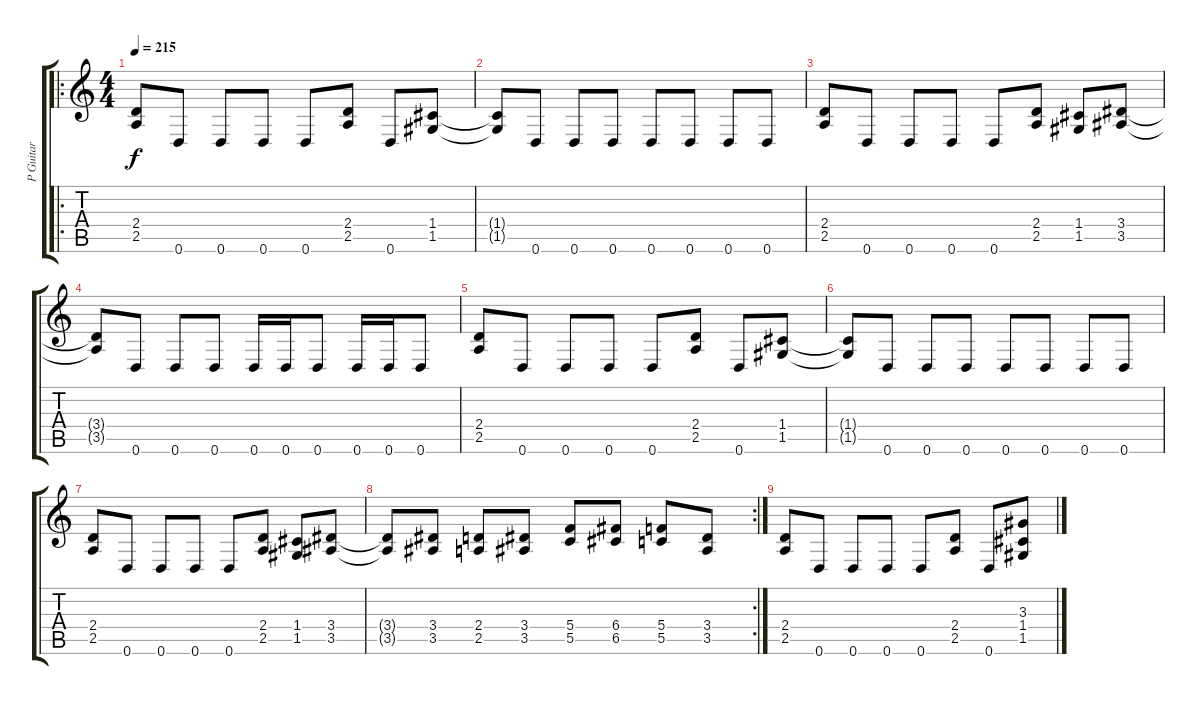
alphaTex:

\track ("P Guitar" "P Guitar") {instrument overdrivenguitar}
\staff {score tabs}
\tuning (D4 A3 F3 C3 G2 D2) {hide}
\ro
\ts (4 4)
\tempo 215
\clef g2
\ks c
(2.4 2.5).8{dy f} 0.6.8 0.6.8 0.6.8 0.6.8 (2.4 2.5).8 0.6.8 (1.4 1.5).8 |
(1.4{t} 1.5{t}).8 0.6.8 0.6.8 0.6.8 0.6.8 0.6.8 0.6.8 0.6.8 |
(2.4 2.5).8 0.6.8 0.6.8 0.6.8 0.6.8 (2.4 2.5).8 (1.4 1.5).8 (3.4 3.5).8 |
(3.4{t} 3.5{t}).8 0.6.8 0.6.8 0.6.8 0.6.16 0.6.16 0.6.8 0.6.16 0.6.16 0.6.8 |
(2.4 2.5).8 0.6.8 0.6.8 0.6.8 0.6.8 (2.4 2.5).8 0.6.8 (1.4 1.5).8 |
(1.4{t} 1.5{t}).8 0.6.8 0.6.8 0.6.8 0.6.8 0.6.8 0.6.8 0.6.8 |
(2.4 2.5).8 0.6.8 0.6.8 0.6.8 0.6.8 (2.4 2.5).8 (1.4 1.5).8 (3.4 3.5).8 |
\rc 2
(3.4{t} 3.5{t}).8 (3.4 3.5).8 (2.4 2.5).8 (3.4 3.5).8 (5.4 5.5).8 (6.4 6.5).8 (5.4 5.5).8 (3.4 3.5).8 |
(2.4 2.5).8 0.6.8 0.6.8 0.6.8 0.6.8 (2.4 2.5).8 0.6.8 (3.3 1.4 1.5).8
